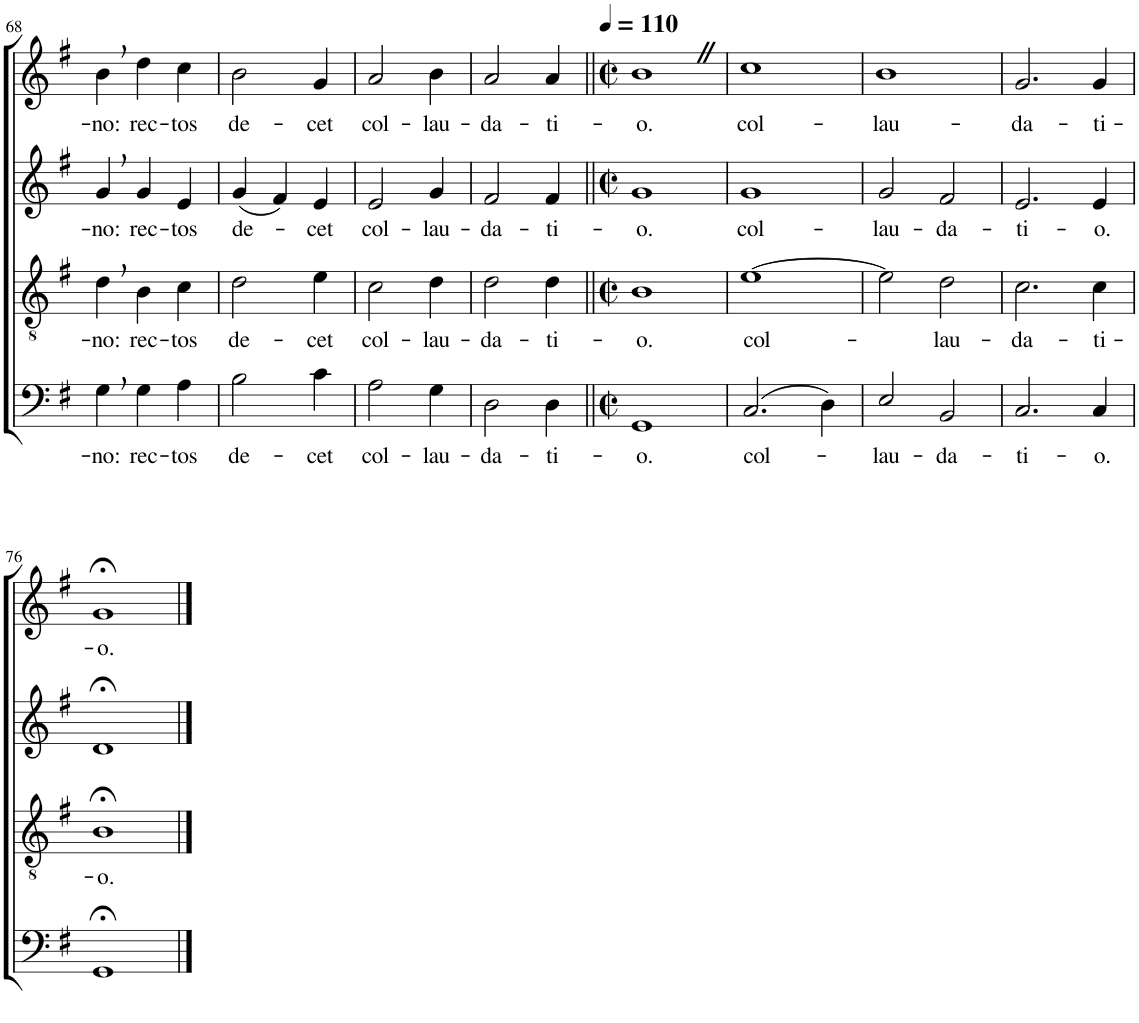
**kern	**text	**kern	**text	**kern	**text	**kern	**text
*part4	*part4	*part3	*part3	*part2	*part2	*part1	*part1
*staff4	*staff4	*staff3	*staff3	*staff2	*staff2	*staff1	*staff1
*I"Bassi	*	*I"Tenori	*	*I"Contralti	*	*I"Soprani	*
!!LO:PB:g=z
*clefF4	*	*clefGv2	*	*clefG2	*	*clefG2	*
*Trd1c2	*	*Trd1c2	*	*Trd1c2	*	*Trd1c2	*
*k[f#]	*	*k[f#]	*	*k[f#]	*	*k[f#]	*
*G:	*	*G:	*	*G:	*	*G:	*
*M3/4	*	*M3/4	*	*M3/4	*	*M3/4	*
=68	=68	=68	=68	=68	=68	=68	=68
!	!LO:LY:b	!	!LO:LY:b	!	!LO:LY:b	!	!LO:LY:b
4G,\	-no:	4d,\	-no:	4g,/	-no:	4b,\	-no:
!	!LO:LY:b	!	!LO:LY:b	!	!LO:LY:b	!	!LO:LY:b
4G\	rec-	4B\	rec-	4g/	rec-	4dd\	rec-
!	!LO:LY:b	!	!LO:LY:b	!	!LO:LY:b	!	!LO:LY:b
4A\	-tos	4c\	-tos	4e/	-tos	4cc\	-tos
=69	=69	=69	=69	=69	=69	=69	=69
!	!LO:LY:b	!	!LO:LY:b	!	!LO:LY:b	!	!LO:LY:b
2B\	de-	2d\	de-	(4g/	de-	2b\	de-
.	.	.	.	4f#/)	.	.	.
!	!LO:LY:b	!	!LO:LY:b	!	!LO:LY:b	!	!LO:LY:b
4c\	-cet	4e\	-cet	4e/	-cet	4g/	-cet
=70	=70	=70	=70	=70	=70	=70	=70
!	!LO:LY:b	!	!LO:LY:b	!	!LO:LY:b	!	!LO:LY:b
2A\	col-	2c\	col-	2e/	col-	2a/	col-
!	!LO:LY:b	!	!LO:LY:b	!	!LO:LY:b	!	!LO:LY:b
4G\	-lau-	4d\	-lau-	4g/	-lau-	4b\	-lau-
=71	=71	=71	=71	=71	=71	=71	=71
!	!LO:LY:b	!	!LO:LY:b	!	!LO:LY:b	!	!LO:LY:b
2D\	-da-	2d\	-da-	2f#/	-da-	2a/	-da-
!	!LO:LY:b	!	!LO:LY:b	!	!LO:LY:b	!	!LO:LY:b
4D\	-ti-	4d\	-ti-	4f#/	-ti-	4a/	-ti-
=72||	=72||	=72||	=72||	=72||	=72||	=72||	=72||
*M2/2	*	*M2/2	*	*M2/2	*	*M2/2	*
*met(c|)	*	*met(c|)	*	*met(c|)	*	*met(c|)	*
*	*	*	*	*	*	*MM110	*
!	!LO:LY:b	!	!LO:LY:b	!	!LO:LY:b	!	!LO:LY:b
1GG	-o.	1B	-o.	1g	-o.	1bZ	-o.
=73	=73	=73	=73	=73	=73	=73	=73
!	!LO:LY:b	!	!LO:LY:b	!	!LO:LY:b	!	!LO:LY:b
(2.C/	col-	[1e	col-	1g	col-	1cc	col-
4D\)	.	.	.	.	.	.	.
=74	=74	=74	=74	=74	=74	=74	=74
!	!LO:LY:b	!	!	!	!LO:LY:b	!	!LO:LY:b
2E/	-lau-	2e\]	.	2g/	-lau-	1b	-lau-
!	!LO:LY:b	!	!LO:LY:b	!	!LO:LY:b	!	!
2BB/	-da-	2d\	-lau-	2f#/	-da-	.	.
=75	=75	=75	=75	=75	=75	=75	=75
!	!LO:LY:b	!	!LO:LY:b	!	!LO:LY:b	!	!LO:LY:b
2.C/	-ti-	2.c\	-da-	2.e/	-ti-	2.g/	-da-
!	!LO:LY:b	!	!LO:LY:b	!	!LO:LY:b	!	!LO:LY:b
4C/	-o.	4c\	-ti-	4e/	-o.	4g/	-ti-
!!LO:LB:g=z
=76	=76	=76	=76	=76	=76	=76	=76
!	!	!	!LO:LY:b	!	!	!	!LO:LY:b
1GG;<	.	1B;<	-o.	1d;<	.	1g;<	-o.
==	==	==	==	==	==	==	==
*-	*-	*-	*-	*-	*-	*-	*-
